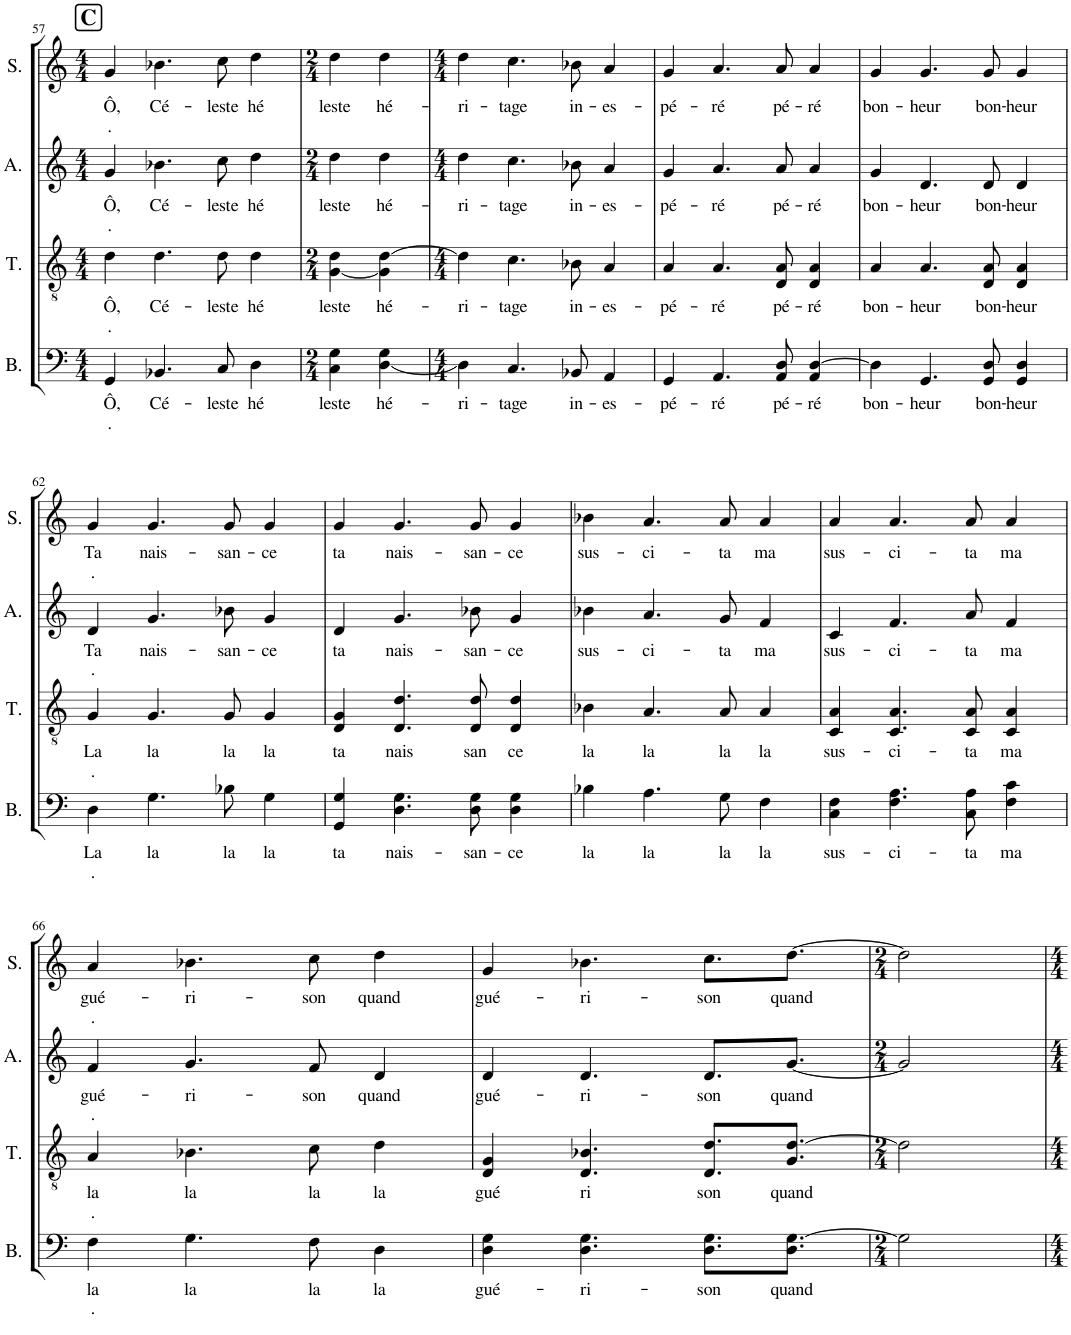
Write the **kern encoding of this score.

**kern	**text	**text	**kern	**text	**text	**kern	**text	**text	**kern	**text	**text
*part4	*part4	*part4	*part3	*part3	*part3	*part2	*part2	*part2	*part1	*part1	*part1
*staff4	*staff4	*staff4	*staff3	*staff3	*staff3	*staff2	*staff2	*staff2	*staff1	*staff1	*staff1
*I"Bass	*	*	*I"Tenor	*	*	*I"Alto	*	*	*I"Soprano	*	*
*I'B.	*	*	*I'T.	*	*	*I'A.	*	*	*I'S.	*	*
!!LO:PB:g=z
*clefF4	*	*	*clefGv2	*	*	*clefG2	*	*	*clefG2	*	*
*k[]	*	*	*k[]	*	*	*k[]	*	*	*k[]	*	*
*M4/4	*	*	*M4/4	*	*	*M4/4	*	*	*M4/4	*	*
!!LO:REH:place=s1:a:B:cj:fs=14:t=C
=57	=57	=57	=57	=57	=57	=57	=57	=57	=57	=57	=57
!	!LO:LY:b	!LO:LY:b	!	!LO:LY:b	!LO:LY:b	!	!LO:LY:b	!LO:LY:b	!	!LO:LY:b	!LO:LY:b
4GG/	Ô,	.	4d\	Ô,	.	4g/	Ô,	.	4g/	Ô,	.
!	!LO:LY:b	!	!	!LO:LY:b	!	!	!LO:LY:b	!	!	!LO:LY:b	!
4.BB-X/	Cé-	.	4.d\	Cé-	.	4.b-X\	Cé-	.	4.b-X\	Cé-	.
!	!LO:LY:b	!	!	!LO:LY:b	!	!	!LO:LY:b	!	!	!LO:LY:b	!
8C/	-leste	.	8d\	-leste	.	8cc\	-leste	.	8cc\	-leste	.
!	!LO:LY:b	!	!	!LO:LY:b	!	!	!LO:LY:b	!	!	!LO:LY:b	!
4D\	hé	.	4d\	hé	.	4dd\	hé	.	4dd\	hé	.
=58	=58	=58	=58	=58	=58	=58	=58	=58	=58	=58	=58
*M2/4	*	*	*M2/4	*	*	*M2/4	*	*	*M2/4	*	*
!	!LO:LY:b	!	!	!LO:LY:b	!	!	!LO:LY:b	!	!	!LO:LY:b	!
4C\ 4G\	leste	.	[4G\ 4d\	leste	.	4dd\	leste	.	4dd\	leste	.
!	!LO:LY:b	!	!	!LO:LY:b	!	!	!LO:LY:b	!	!	!LO:LY:b	!
[4D\ 4G\	hé-	.	4G\] [4d\	hé-	.	4dd\	hé-	.	4dd\	hé-	.
=59	=59	=59	=59	=59	=59	=59	=59	=59	=59	=59	=59
*M4/4	*	*	*M4/4	*	*	*M4/4	*	*	*M4/4	*	*
!	!LO:LY:b	!	!	!LO:LY:b	!	!	!LO:LY:b	!	!	!LO:LY:b	!
4D\]	-ri-	.	4d\]	-ri-	.	4dd\	-ri-	.	4dd\	-ri-	.
!	!LO:LY:b	!	!	!LO:LY:b	!	!	!LO:LY:b	!	!	!LO:LY:b	!
4.C/	-tage	.	4.c\	-tage	.	4.cc\	-tage	.	4.cc\	-tage	.
!	!LO:LY:b	!	!	!LO:LY:b	!	!	!LO:LY:b	!	!	!LO:LY:b	!
8BB-X/	in-	.	8B-X\	in-	.	8b-X\	in-	.	8b-X\	in-	.
!	!LO:LY:b	!	!	!LO:LY:b	!	!	!LO:LY:b	!	!	!LO:LY:b	!
4AA/	-es-	.	4A/	-es-	.	4a/	-es-	.	4a/	-es-	.
=60	=60	=60	=60	=60	=60	=60	=60	=60	=60	=60	=60
!	!LO:LY:b	!	!	!LO:LY:b	!	!	!LO:LY:b	!	!	!LO:LY:b	!
4GG/	-pé-	.	4A/	-pé-	.	4g/	-pé-	.	4g/	-pé-	.
!	!LO:LY:b	!	!	!LO:LY:b	!	!	!LO:LY:b	!	!	!LO:LY:b	!
4.AA/	-ré	.	4.A/	-ré	.	4.a/	-ré	.	4.a/	-ré	.
!	!LO:LY:b	!	!	!LO:LY:b	!	!	!LO:LY:b	!	!	!LO:LY:b	!
8AA/ 8D/	pé-	.	8D/ 8A/	pé-	.	8a/	pé-	.	8a/	pé-	.
!	!LO:LY:b	!	!	!LO:LY:b	!	!	!LO:LY:b	!	!	!LO:LY:b	!
4AA/ [4D/	-ré	.	4D/ 4A/	-ré	.	4a/	-ré	.	4a/	-ré	.
=61	=61	=61	=61	=61	=61	=61	=61	=61	=61	=61	=61
!	!LO:LY:b	!	!	!LO:LY:b	!	!	!LO:LY:b	!	!	!LO:LY:b	!
4D\]	bon-	.	4A/	bon-	.	4g/	bon-	.	4g/	bon-	.
!	!LO:LY:b	!	!	!LO:LY:b	!	!	!LO:LY:b	!	!	!LO:LY:b	!
4.GG/	-heur	.	4.A/	-heur	.	4.d/	-heur	.	4.g/	-heur	.
!	!LO:LY:b	!	!	!LO:LY:b	!	!	!LO:LY:b	!	!	!LO:LY:b	!
8GG/ 8D/	bon-	.	8D/ 8A/	bon-	.	8d/	bon-	.	8g/	bon-	.
!	!LO:LY:b	!	!	!LO:LY:b	!	!	!LO:LY:b	!	!	!LO:LY:b	!
4GG/ 4D/	-heur	.	4D/ 4A/	-heur	.	4d/	-heur	.	4g/	-heur	.
!!LO:LB:g=z
=62	=62	=62	=62	=62	=62	=62	=62	=62	=62	=62	=62
!	!LO:LY:b	!LO:LY:b	!	!LO:LY:b	!LO:LY:b	!	!LO:LY:b	!LO:LY:b	!	!LO:LY:b	!LO:LY:b
4D\	La	.	4G/	La	.	4d/	Ta	.	4g/	Ta	.
!	!LO:LY:b	!	!	!LO:LY:b	!	!	!LO:LY:b	!	!	!LO:LY:b	!
4.G\	la	.	4.G/	la	.	4.g/	nais-	.	4.g/	nais-	.
!	!LO:LY:b	!	!	!LO:LY:b	!	!	!LO:LY:b	!	!	!LO:LY:b	!
8B-X\	la	.	8G/	la	.	8b-X\	-san-	.	8g/	-san-	.
!	!LO:LY:b	!	!	!LO:LY:b	!	!	!LO:LY:b	!	!	!LO:LY:b	!
4G\	la	.	4G/	la	.	4g/	-ce	.	4g/	-ce	.
=63	=63	=63	=63	=63	=63	=63	=63	=63	=63	=63	=63
!	!LO:LY:b	!	!	!LO:LY:b	!	!	!LO:LY:b	!	!	!LO:LY:b	!
4GG/ 4G/	ta	.	4D/ 4G/	ta	.	4d/	ta	.	4g/	ta	.
!	!LO:LY:b	!	!	!LO:LY:b	!	!	!LO:LY:b	!	!	!LO:LY:b	!
4.D\ 4.G\	nais-	.	4.D/ 4.d/	nais	.	4.g/	nais-	.	4.g/	nais-	.
!	!LO:LY:b	!	!	!LO:LY:b	!	!	!LO:LY:b	!	!	!LO:LY:b	!
8D\ 8G\	-san-	.	8D/ 8d/	san	.	8b-X\	-san-	.	8g/	-san-	.
!	!LO:LY:b	!	!	!LO:LY:b	!	!	!LO:LY:b	!	!	!LO:LY:b	!
4D\ 4G\	-ce	.	4D/ 4d/	ce	.	4g/	-ce	.	4g/	-ce	.
=64	=64	=64	=64	=64	=64	=64	=64	=64	=64	=64	=64
!	!LO:LY:b	!	!	!LO:LY:b	!	!	!LO:LY:b	!	!	!LO:LY:b	!
4B-X\	la	.	4B-X\	la	.	4b-X\	sus-	.	4b-X\	sus-	.
!	!LO:LY:b	!	!	!LO:LY:b	!	!	!LO:LY:b	!	!	!LO:LY:b	!
4.A\	la	.	4.A/	la	.	4.a/	-ci-	.	4.a/	-ci-	.
!	!LO:LY:b	!	!	!LO:LY:b	!	!	!LO:LY:b	!	!	!LO:LY:b	!
8G\	la	.	8A/	la	.	8g/	-ta	.	8a/	-ta	.
!	!LO:LY:b	!	!	!LO:LY:b	!	!	!LO:LY:b	!	!	!LO:LY:b	!
4F\	la	.	4A/	la	.	4f/	ma	.	4a/	ma	.
=65	=65	=65	=65	=65	=65	=65	=65	=65	=65	=65	=65
!	!LO:LY:b	!	!	!LO:LY:b	!	!	!LO:LY:b	!	!	!LO:LY:b	!
4C\ 4F\	sus-	.	4C/ 4A/	sus-	.	4c/	sus-	.	4a/	sus-	.
!	!LO:LY:b	!	!	!LO:LY:b	!	!	!LO:LY:b	!	!	!LO:LY:b	!
4.F\ 4.A\	-ci-	.	4.C/ 4.A/	-ci-	.	4.f/	-ci-	.	4.a/	-ci-	.
!	!LO:LY:b	!	!	!LO:LY:b	!	!	!LO:LY:b	!	!	!LO:LY:b	!
8C\ 8A\	-ta	.	8C/ 8A/	-ta	.	8a/	-ta	.	8a/	-ta	.
!	!LO:LY:b	!	!	!LO:LY:b	!	!	!LO:LY:b	!	!	!LO:LY:b	!
4F\ 4c\	ma	.	4C/ 4A/	ma	.	4f/	ma	.	4a/	ma	.
!!LO:LB:g=z
=66	=66	=66	=66	=66	=66	=66	=66	=66	=66	=66	=66
!	!LO:LY:b	!LO:LY:b	!	!LO:LY:b	!LO:LY:b	!	!LO:LY:b	!LO:LY:b	!	!LO:LY:b	!LO:LY:b
4F\	la	.	4A/	la	.	4f/	gué-	.	4a/	gué-	.
!	!LO:LY:b	!	!	!LO:LY:b	!	!	!LO:LY:b	!	!	!LO:LY:b	!
4.G\	la	.	4.B-X\	la	.	4.g/	-ri-	.	4.b-X\	-ri-	.
!	!LO:LY:b	!	!	!LO:LY:b	!	!	!LO:LY:b	!	!	!LO:LY:b	!
8F\	la	.	8c\	la	.	8f/	-son	.	8cc\	-son	.
!	!LO:LY:b	!	!	!LO:LY:b	!	!	!LO:LY:b	!	!	!LO:LY:b	!
4D\	la	.	4d\	la	.	4d/	quand	.	4dd\	quand	.
=67	=67	=67	=67	=67	=67	=67	=67	=67	=67	=67	=67
!	!LO:LY:b	!	!	!LO:LY:b	!	!	!LO:LY:b	!	!	!LO:LY:b	!
4D\ 4G\	gué-	.	4D/ 4G/	gué	.	4d/	gué-	.	4g/	gué-	.
!	!LO:LY:b	!	!	!LO:LY:b	!	!	!LO:LY:b	!	!	!LO:LY:b	!
4.D\ 4.G\	-ri-	.	4.D/ 4.B-X/	ri	.	4.d/	-ri-	.	4.b-X\	-ri-	.
!	!LO:LY:b	!	!	!LO:LY:b	!	!	!LO:LY:b	!	!	!LO:LY:b	!
8.D\ 8.G\L	-son	.	8.D/ 8.d/L	son	.	8.d/L	-son	.	8.cc\L	-son	.
!	!LO:LY:b	!	!	!LO:LY:b	!	!	!LO:LY:b	!	!	!LO:LY:b	!
8.D\ [8.G\J	quand	.	8.G/ [8.d/J	quand	.	[8.g/J	quand	.	[8.dd\J	quand	.
=68	=68	=68	=68	=68	=68	=68	=68	=68	=68	=68	=68
*M2/4	*	*	*M2/4	*	*	*M2/4	*	*	*M2/4	*	*
2G\]	.	.	2d\]	.	.	2g/]	.	.	2dd\]	.	.
=	=	=	=	=	=	=	=	=	=	=	=
*-	*-	*-	*-	*-	*-	*-	*-	*-	*-	*-	*-
